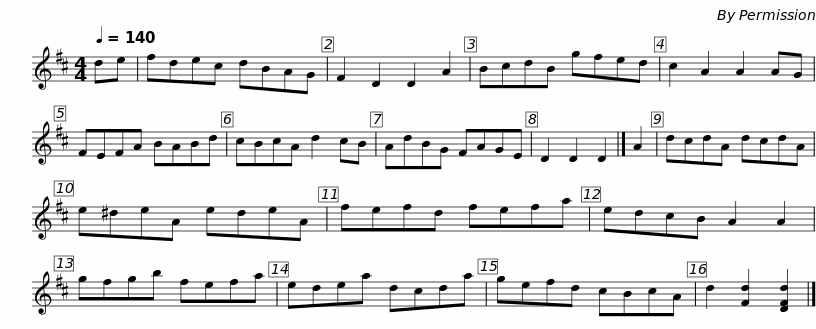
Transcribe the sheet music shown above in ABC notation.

X:1
L:1/8
Q:1/4=140
M:4/4
I:linebreak $
K:D
V:1 treble
V:1
 de | fdec dBAG | F2 D2 D2 A2 | BcdB gfed | c2 A2 A2 AG | %5
 FEFA BABd | cBcA d2 cB |$ AdBG FAGE | D2 D2 D2 |] A2 | %10
 dcdA dcdA | e^deA edeA | fefd fefa | edcB A2 A2 |$ gfgb fefa | %15
 edea dcda | gefd cBcA | d2 [Fd]2 [DFd]2 |] %18
